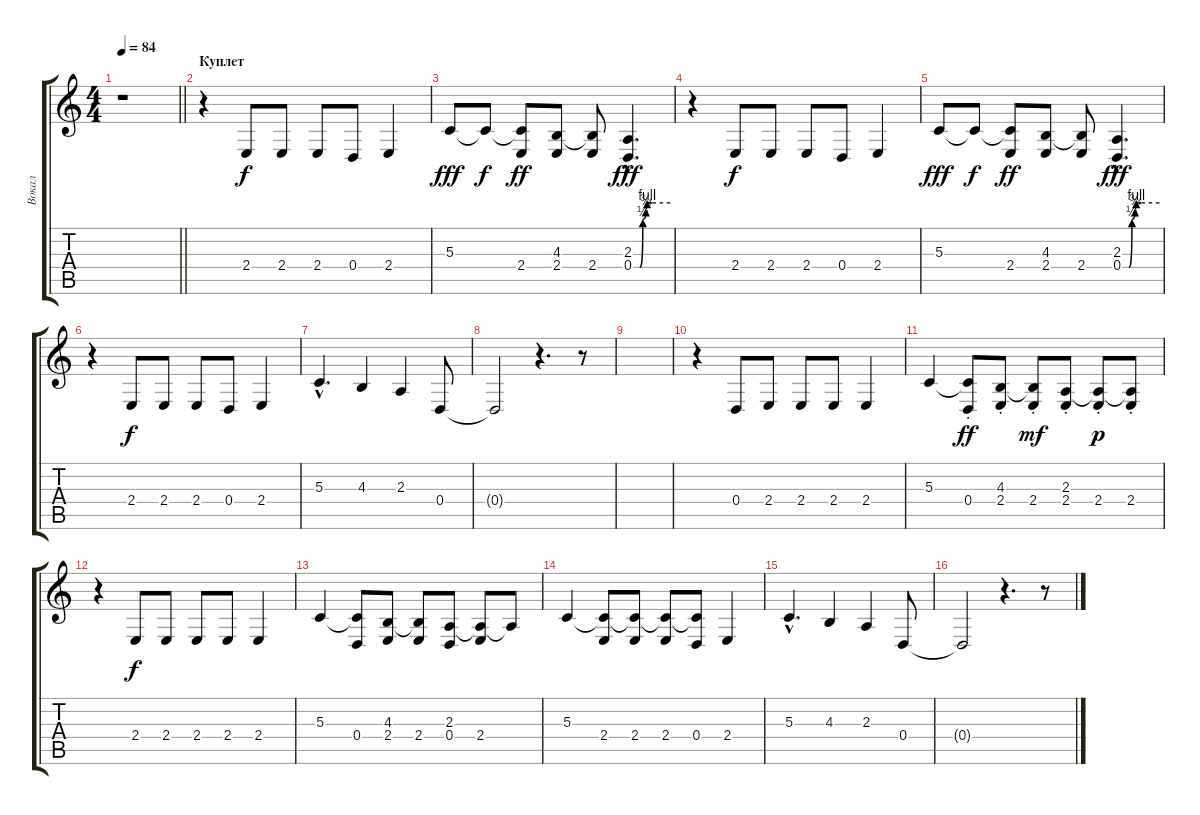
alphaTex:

\track ("Вокал" "Вокал") {instrument harmonica}
\staff {score tabs}
\tuning (E4 B3 G3 D3 A2 E2) {hide}
\ts (4 4)
\tempo 84
\clef g2
\barLineRight lightlight
\ks c
r.1{dy f} |
\section ("" "Куплет")
r.4 2.4.8 2.4.8 2.4.8 0.4.8 2.4.4 |
5.3.8{dy fff} 5.3{t}.8{dy f} (5.3{t} 2.4).8{dy ff} (4.3 2.4).8 (4.3{t} 2.4).8 (2.3{hac} 0.4{be (custom 0 0 10 0 15 1 20 3 22 4 30 4 60 4) hac}).4{d dy fff} |
r.4 2.4.8{dy f} 2.4.8 2.4.8 0.4.8 2.4.4 |
5.3.8{dy fff} 5.3{t}.8{dy f} (5.3{t} 2.4).8{dy ff} (4.3 2.4).8 (4.3{t} 2.4).8 (2.3{hac} 0.4{be (custom 0 0 10 0 15 1 20 3 22 4 30 4 60 4) hac}).4{d dy fff} |
r.4 2.4.8{dy f} 2.4.8 2.4.8 0.4.8 2.4.4 |
5.3{hac}.4{d} 4.3.4 2.3.4 0.4.8 |
0.4{t}.2 r.4{d} r.8 |
|
r.4 0.4.8 2.4.8 2.4.8 2.4.8 2.4.4 |
5.3.4 (5.3{t} 0.4{st}).8{dy ff} (4.3 2.4{st}).8 (4.3{t} 2.4{st}).8{dy mf} (2.3 2.4{st}).8 (2.3{t} 2.4{st}).8{dy p} (2.3{t} 2.4{st}).8 |
r.4 2.4.8{dy f} 2.4.8 2.4.8 2.4.8 2.4.4 |
5.3.4 (5.3{t} 0.4).8 (4.3 2.4).8 (4.3{t} 2.4).8 (2.3 0.4).8 (2.3{t} 2.4).8 2.3{t}.8 |
5.3.4 (5.3{t} 2.4).8 (5.3{t} 2.4).8 (5.3{t} 2.4).8 (5.3{t} 0.4).8 2.4.4 |
5.3{hac}.4{d} 4.3.4 2.3.4 0.4.8 |
0.4{t}.2 r.4{d} r.8
